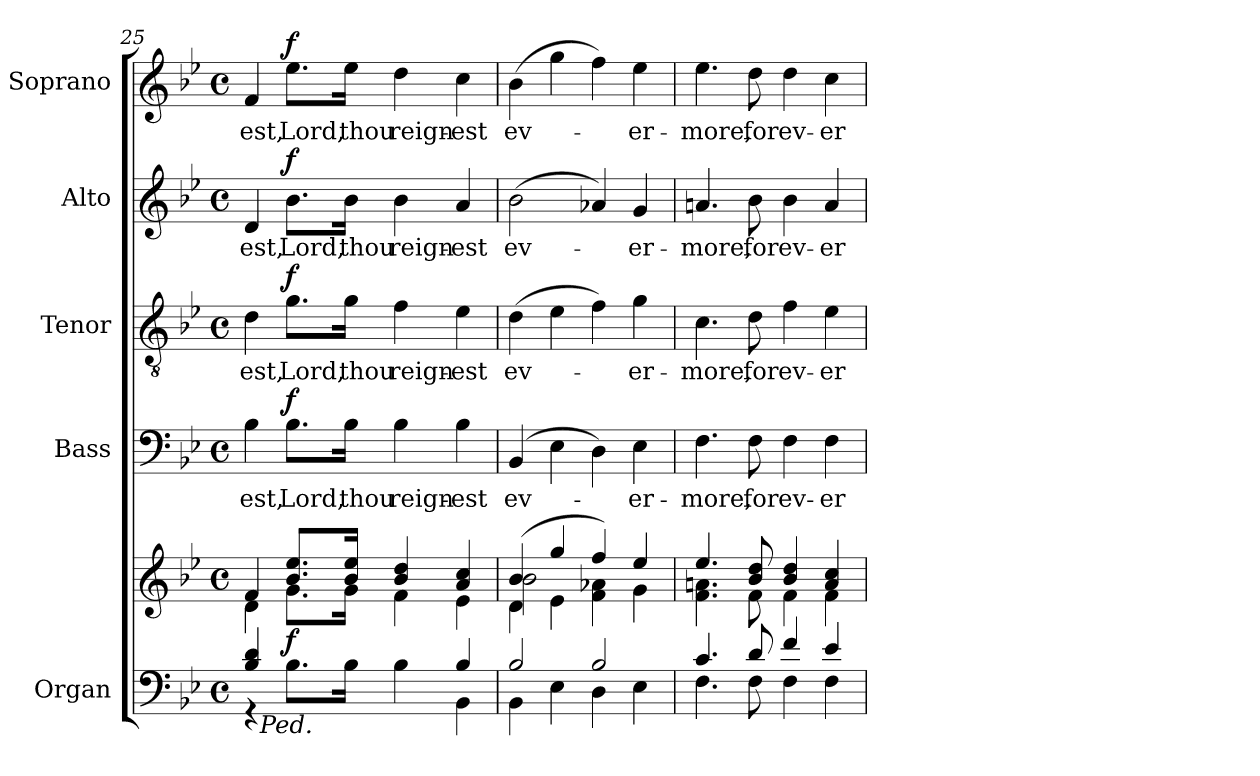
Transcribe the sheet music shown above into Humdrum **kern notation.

**kern	**kern	**dynam	**kern	**text	**dynam	**kern	**text	**dynam	**kern	**text	**dynam	**kern	**text	**dynam
*part5	*part5	*part5	*part4	*part4	*part4	*part3	*part3	*part3	*part2	*part2	*part2	*part1	*part1	*part1
*staff6	*staff5	*staff5/6	*staff4	*staff4	*staff4	*staff3	*staff3	*staff3	*staff2	*staff2	*staff2	*staff1	*staff1	*staff1
*I"Organ	*	*	*I"Bass	*	*	*I"Tenor	*	*	*I"Alto	*	*	*I"Soprano	*	*
*I'Org.	*	*	*I'B.	*	*	*I'T.	*	*	*I'A.	*	*	*I'S.	*	*
*clefF4	*clefG2	*	*clefF4	*	*	*clefGv2	*	*	*clefG2	*	*	*clefG2	*	*
*	*	*	*	*	*	*ITrd7c12	*	*	*	*	*	*	*	*
*k[b-e-]	*k[b-e-]	*	*k[b-e-]	*	*	*k[b-e-]	*	*	*k[b-e-]	*	*	*k[b-e-]	*	*
*B-:	*B-:	*	*B-:	*	*	*B-:	*	*	*B-:	*	*	*B-:	*	*
*M4/4	*M4/4	*	*M4/4	*	*	*M4/4	*	*	*M4/4	*	*	*M4/4	*	*
*met(c)	*met(c)	*	*met(c)	*	*	*met(c)	*	*	*met(c)	*	*	*met(c)	*	*
=25	=25	=25	=25	=25	=25	=25	=25	=25	=25	=25	=25	=25	=25	=25
*^	*^	*	*	*	*	*	*	*	*	*	*	*	*	*
!	!	!	!	!	!	!LO:LY:b:color=#000000	!	!	!	!	!	!	!	!	!	!
!	!	!	!	!	!	!	!	!	!LO:LY:b:color=#000000	!	!	!	!	!	!	!
!	!	!	!	!	!	!	!	!	!	!	!	!LO:LY:b:color=#000000	!	!	!	!
!	!	!	!	!	!	!	!	!	!	!	!	!	!	!	!LO:LY:b:color=#000000	!
4B-i/ 4di	4r	4fi/	4di\	.	4B-i\	-est,	.	4Di\	-est,	.	4di/	-est,	.	4fi/	-est,	.
!	!	!	!	!	!	!LO:LY:b:color=#000000	!	!	!	!	!	!	!	!	!	!
!	!	!	!	!	!	!	!	!	!LO:LY:b:color=#000000	!	!	!	!	!	!	!
!	!	!	!	!	!	!	!	!	!	!	!	!LO:LY:b:color=#000000	!	!	!	!
!LO:TX:b:i:cj:t=Ped.	!	!	!	!	!	!	!	!	!	!	!	!	!	!	!	!
!	!	!	!	!	!	!	!	!	!	!	!	!	!	!	!LO:LY:b:color=#000000	!
4ryy	8.B-i\L	8.b-i/ 8.ee-iL	8.gi\L	f	8.B-i\L	Lord,	f	8.Gi\L	Lord,	f	8.b-i\L	Lord,	f	8.ee-i\L	Lord,	f
!	!	!	!	!	!	!LO:LY:b:color=#000000	!	!	!	!	!	!	!	!	!	!
!	!	!	!	!	!	!	!	!	!LO:LY:b:color=#000000	!	!	!	!	!	!	!
!	!	!	!	!	!	!	!	!	!	!	!	!LO:LY:b:color=#000000	!	!	!	!
!	!	!	!	!	!	!	!	!	!	!	!	!	!	!	!LO:LY:b:color=#000000	!
.	16B-i\Jk	16b-i/ 16ee-iJk	16gi\Jk	.	16B-i\Jk	thou	.	16Gi\Jk	thou	.	16b-i\Jk	thou	.	16ee-i\Jk	thou	.
!	!	!	!	!	!	!LO:LY:b:color=#000000	!	!	!	!	!	!	!	!	!	!
!	!	!	!	!	!	!	!	!	!LO:LY:b:color=#000000	!	!	!	!	!	!	!
!	!	!	!	!	!	!	!	!	!	!	!	!LO:LY:b:color=#000000	!	!	!	!
!	!	!	!	!	!	!	!	!	!	!	!	!	!	!	!LO:LY:b:color=#000000	!
4ryy	4B-i\	4b-i/ 4ddi	4fi\	.	4B-i\	reign-	.	4Fi\	reign-	.	4b-i\	reign-	.	4ddi\	reign-	.
!	!	!	!	!	!	!LO:LY:b:color=#000000	!	!	!	!	!	!	!	!	!	!
!	!	!	!	!	!	!	!	!	!LO:LY:b:color=#000000	!	!	!	!	!	!	!
!	!	!	!	!	!	!	!	!	!	!	!	!LO:LY:b:color=#000000	!	!	!	!
!	!	!	!	!	!	!	!	!	!	!	!	!	!	!	!LO:LY:b:color=#000000	!
4B-i/	4BB-i\	4ai/ 4cci	4e-i\	.	4B-i\	-est	.	4E-i\	-est	.	4ai/	-est	.	4cci\	-est	.
=26	=26	=26	=26	=26	=26	=26	=26	=26	=26	=26	=26	=26	=26	=26	=26	=26
*	*	*	*^	*	*	*	*	*	*	*	*	*	*	*	*	*
!	!	!	!	!	!	!	!LO:LY:b:color=#000000	!	!	!	!	!	!	!	!	!	!
!	!	!	!	!	!	!	!	!	!	!LO:LY:b:color=#000000	!	!	!	!	!	!	!
!	!	!	!	!	!	!	!	!	!	!	!	!	!LO:LY:b:color=#000000	!	!	!	!
!	!	!	!	!	!	!	!	!	!	!	!	!	!	!	!	!LO:LY:b:color=#000000	!
2B-i/	4BB-i\	(4b-i/	2b-i\	4di\	.	(4BB-i/	ev-	.	(4Di\	ev-	.	(2b-i\	ev-	.	(4b-i\	ev-	.
.	4E-i\	4ggi/	.	4e-i\	.	4E-i\	.	.	4E-i\	.	.	.	.	.	4ggi\	.	.
2B-i/	4Di\	4ffi/)	4fi\ 4a-Xi	4ryy	.	4Di\)	.	.	4Fi\)	.	.	4a-Xi/)	.	.	4ffi\)	.	.
!	!	!	!	!	!	!	!LO:LY:b:color=#000000	!	!	!	!	!	!	!	!	!	!
!	!	!	!	!	!	!	!	!	!	!LO:LY:b:color=#000000	!	!	!	!	!	!	!
!	!	!	!	!	!	!	!	!	!	!	!	!	!LO:LY:b:color=#000000	!	!	!	!
!	!	!	!	!	!	!	!	!	!	!	!	!	!	!	!	!LO:LY:b:color=#000000	!
.	4E-i\	4ee-i/	4gi\	4ryy	.	4E-i\	-er-	.	4Gi\	-er-	.	4gi/	-er-	.	4ee-i\	-er-	.
*	*	*	*v	*v	*	*	*	*	*	*	*	*	*	*	*	*	*
=27	=27	=27	=27	=27	=27	=27	=27	=27	=27	=27	=27	=27	=27	=27	=27	=27
*	*	*	*^	*	*	*	*	*	*	*	*	*	*	*	*	*
!	!	!	!	!	!	!	!LO:LY:b:color=#000000	!	!	!	!	!	!	!	!	!	!
*	*	*	*v	*v	*	*	*	*	*	*	*	*	*	*	*	*	*
*	*	*	*^	*	*	*	*	*	*	*	*	*	*	*	*	*
!	!	!	!	!	!	!	!	!	!	!LO:LY:b:color=#000000	!	!	!	!	!	!	!
*	*	*	*v	*v	*	*	*	*	*	*	*	*	*	*	*	*	*
*	*	*	*^	*	*	*	*	*	*	*	*	*	*	*	*	*
!	!	!	!	!	!	!	!	!	!	!	!	!	!LO:LY:b:color=#000000	!	!	!	!
*	*	*	*v	*v	*	*	*	*	*	*	*	*	*	*	*	*	*
*	*	*	*^	*	*	*	*	*	*	*	*	*	*	*	*	*
!	!	!	!	!	!	!	!	!	!	!	!	!	!	!	!	!LO:LY:b:color=#000000	!
*	*	*	*v	*v	*	*	*	*	*	*	*	*	*	*	*	*	*
4.ci/	4.Fi\	4.ee-i/	4.fi\ 4.ani	.	4.Fi\	-more,	.	4.Ci\	-more,	.	4.ani/	-more,	.	4.ee-i\	-more,	.
!	!	!	!	!	!	!LO:LY:b:color=#000000	!	!	!	!	!	!	!	!	!	!
!	!	!	!	!	!	!	!	!	!LO:LY:b:color=#000000	!	!	!	!	!	!	!
!	!	!	!	!	!	!	!	!	!	!	!	!LO:LY:b:color=#000000	!	!	!	!
!	!	!	!	!	!	!	!	!	!	!	!	!	!	!	!LO:LY:b:color=#000000	!
8di/	8Fi\	8b-i/ 8ddi	8fi\	.	8Fi\	for	.	8Di\	for	.	8b-i\	for	.	8ddi\	for	.
!	!	!	!	!	!	!LO:LY:b:color=#000000	!	!	!	!	!	!	!	!	!	!
!	!	!	!	!	!	!	!	!	!LO:LY:b:color=#000000	!	!	!	!	!	!	!
!	!	!	!	!	!	!	!	!	!	!	!	!LO:LY:b:color=#000000	!	!	!	!
!	!	!	!	!	!	!	!	!	!	!	!	!	!	!	!LO:LY:b:color=#000000	!
4fi/	4Fi\	4b-i/ 4ddi	4fi\	.	4Fi\	ev-	.	4Fi\	ev-	.	4b-i\	ev-	.	4ddi\	ev-	.
!	!	!	!	!	!	!LO:LY:b:color=#000000	!	!	!	!	!	!	!	!	!	!
!	!	!	!	!	!	!	!	!	!LO:LY:b:color=#000000	!	!	!	!	!	!	!
!	!	!	!	!	!	!	!	!	!	!	!	!LO:LY:b:color=#000000	!	!	!	!
!	!	!	!	!	!	!	!	!	!	!	!	!	!	!	!LO:LY:b:color=#000000	!
4e-i/	4Fi\	4ai/ 4cci	4fi\	.	4Fi\	-er-	.	4E-i\	-er-	.	4ai/	-er-	.	4cci\	-er-	.
*v	*v	*	*	*	*	*	*	*	*	*	*	*	*	*	*	*
*	*v	*v	*	*	*	*	*	*	*	*	*	*	*	*	*
=	=	=	=	=	=	=	=	=	=	=	=	=	=	=
*-	*-	*-	*-	*-	*-	*-	*-	*-	*-	*-	*-	*-	*-	*-
